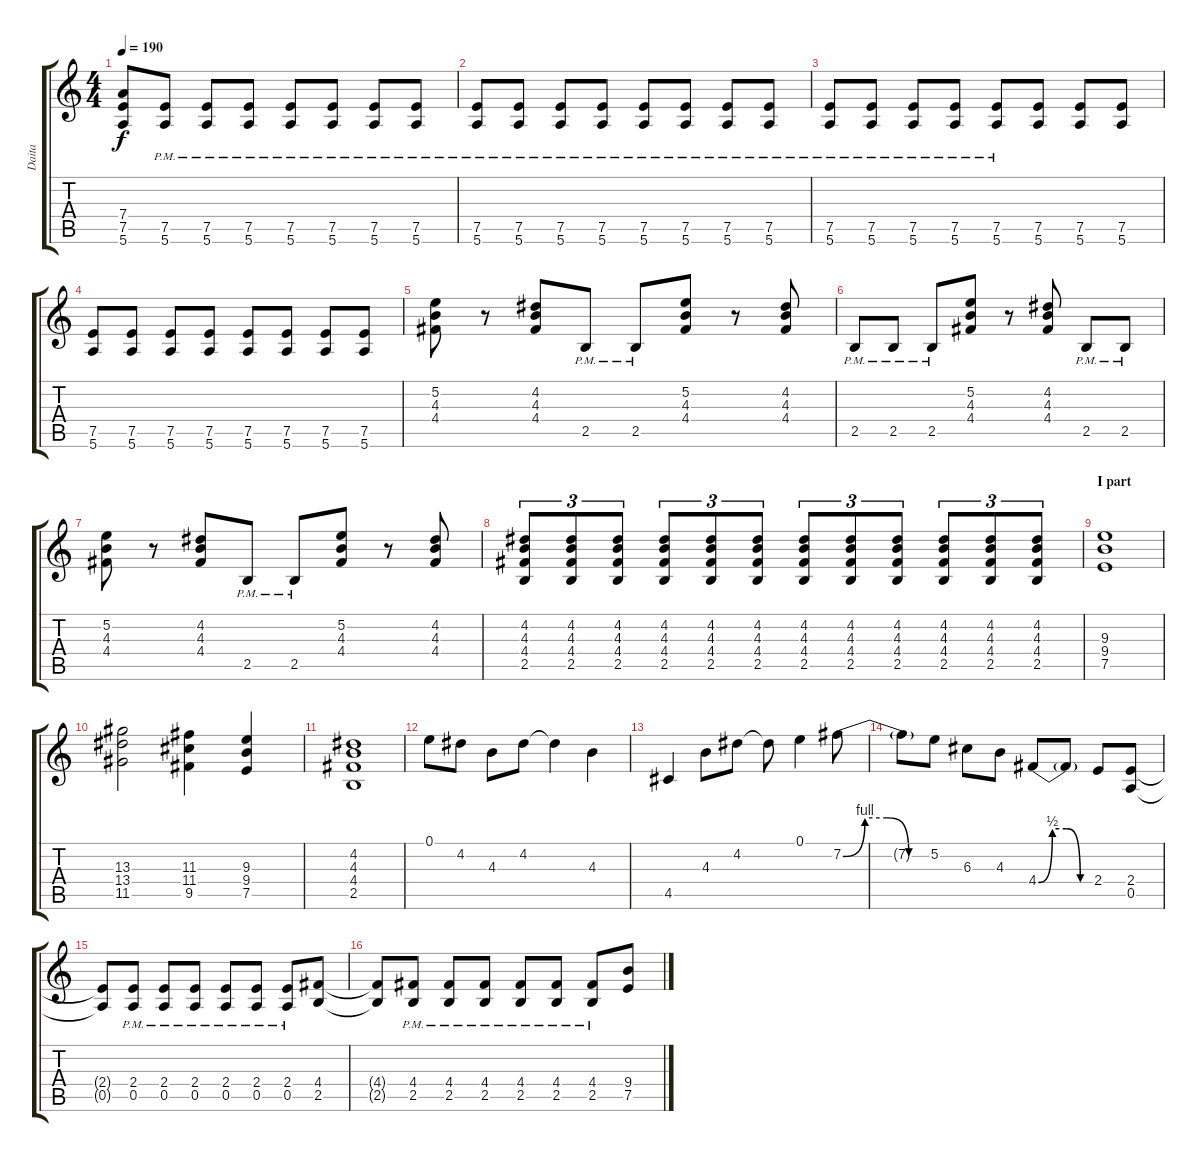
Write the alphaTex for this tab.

\track ("Daita" "Daita") {instrument distortionguitar}
\staff {score tabs}
\tuning (E4 B3 G3 D3 A2 E2) {hide}
\ts (4 4)
\tempo 190
\clef g2
\ks c
(7.4 7.5 5.6).8{dy f} (7.5{pm} 5.6{pm}).8 (7.5{pm} 5.6{pm}).8 (7.5{pm} 5.6{pm}).8 (7.5{pm} 5.6{pm}).8 (7.5{pm} 5.6{pm}).8 (7.5{pm} 5.6{pm}).8 (7.5{pm} 5.6{pm}).8 |
(7.5{pm} 5.6{pm}).8 (7.5{pm} 5.6{pm}).8 (7.5{pm} 5.6{pm}).8 (7.5{pm} 5.6{pm}).8 (7.5{pm} 5.6{pm}).8 (7.5{pm} 5.6{pm}).8 (7.5{pm} 5.6{pm}).8 (7.5{pm} 5.6{pm}).8 |
(7.5{pm} 5.6{pm}).8 (7.5{pm} 5.6{pm}).8 (7.5{pm} 5.6{pm}).8 (7.5{pm} 5.6{pm}).8 (7.5{pm} 5.6{pm}).8 (7.5 5.6).8 (7.5 5.6).8 (7.5 5.6).8 |
(7.5 5.6).8 (7.5 5.6).8 (7.5 5.6).8 (7.5 5.6).8 (7.5 5.6).8 (7.5 5.6).8 (7.5 5.6).8 (7.5 5.6).8 |
(5.2 4.3 4.4).8 r.8 (4.2 4.3 4.4).8 2.5{pm}.8 2.5{pm}.8 (5.2 4.3 4.4).8 r.8 (4.2 4.3 4.4).8 |
2.5{pm}.8 2.5{pm}.8 2.5{pm}.8 (5.2 4.3 4.4).8 r.8 (4.2 4.3 4.4).8 2.5{pm}.8 2.5{pm}.8 |
(5.2 4.3 4.4).8 r.8 (4.2 4.3 4.4).8 2.5{pm}.8 2.5{pm}.8 (5.2 4.3 4.4).8 r.8 (4.2 4.3 4.4).8 |
(4.2 4.3 4.4 2.5).8{tu (3 2)} (4.2 4.3 4.4 2.5).8{tu (3 2)} (4.2 4.3 4.4 2.5).8{tu (3 2)} (4.2 4.3 4.4 2.5).8{tu (3 2)} (4.2 4.3 4.4 2.5).8{tu (3 2)} (4.2 4.3 4.4 2.5).8{tu (3 2)} (4.2 4.3 4.4 2.5).8{tu (3 2)} (4.2 4.3 4.4 2.5).8{tu (3 2)} (4.2 4.3 4.4 2.5).8{tu (3 2)} (4.2 4.3 4.4 2.5).8{tu (3 2)} (4.2 4.3 4.4 2.5).8{tu (3 2)} (4.2 4.3 4.4 2.5).8{tu (3 2)} |
\section ("" "I part")
(9.3 9.4 7.5).1 |
(13.3 13.4 11.5).2 (11.3 11.4 9.5).4 (9.3 9.4 7.5).4 |
(4.2 4.3 4.4 2.5).1 |
0.1.8 4.2.8 4.3.8 4.2.8 4.2{t}.4 4.3.4 |
4.5.4 4.3.8 4.2.8 4.2{t}.8 0.1.4 7.2{be (custom 0 0 15 4 30 4 45 0 60 0)}.8 |
7.2{t}.8 5.2.8 6.3.8 4.3.8 4.4{be (custom 0 0 15 2 30 2 45 0 60 0)}.8 4.4{t}.8 2.4.8 (2.4 0.5).8 |
(2.4{t} 0.5{t}).8 (2.4{pm} 0.5{pm}).8 (2.4{pm} 0.5{pm}).8 (2.4{pm} 0.5{pm}).8 (2.4{pm} 0.5{pm}).8 (2.4{pm} 0.5{pm}).8 (2.4{pm} 0.5{pm}).8 (4.4 2.5).8 |
(4.4{t} 2.5{t}).8 (4.4{pm} 2.5{pm}).8 (4.4{pm} 2.5{pm}).8 (4.4{pm} 2.5{pm}).8 (4.4{pm} 2.5{pm}).8 (4.4{pm} 2.5{pm}).8 (4.4{pm} 2.5{pm}).8 (9.4 7.5).8
